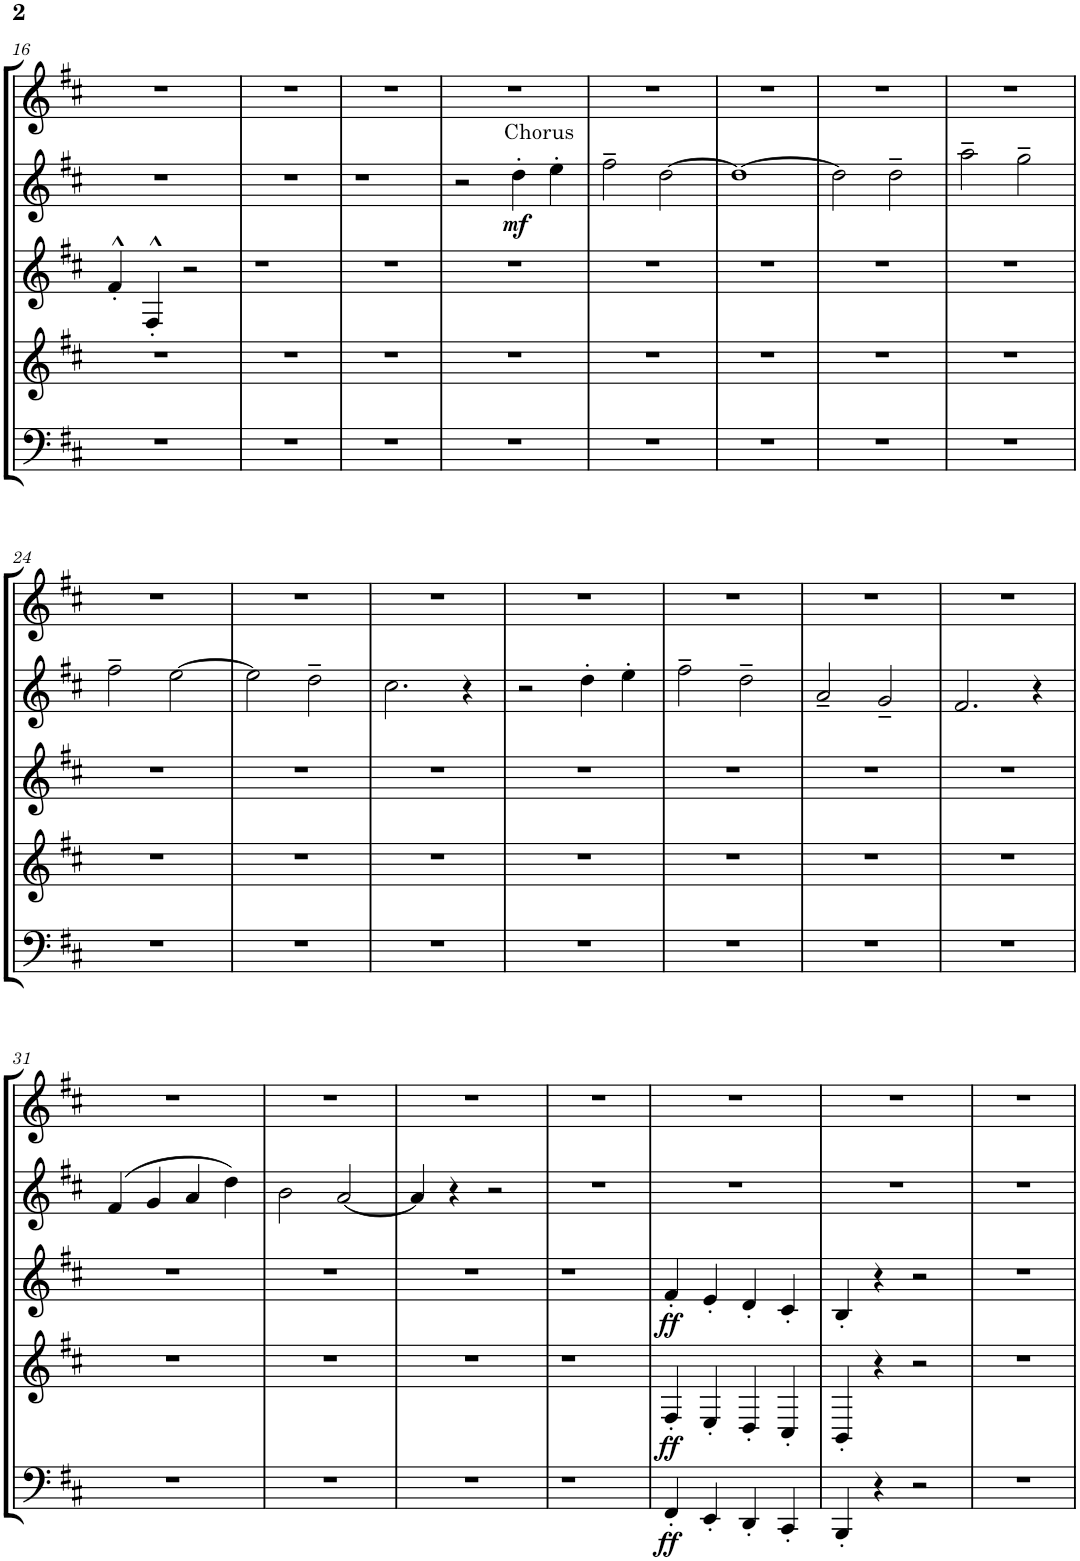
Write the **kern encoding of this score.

**kern	**dynam	**kern	**dynam	**kern	**dynam	**kern	**dynam	**kern
*part5	*part5	*part4	*part4	*part3	*part3	*part2	*part2	*part1
*staff5	*staff5	*staff4	*staff4	*staff3	*staff3	*staff2	*staff2	*staff1
*I"Bassoon	*	*I"Horn in F	*	*I"Bb Clarinet	*	*I"Oboe	*	*I"Flute
*I'Bsn	*	*I'Hn	*	*I'Cl	*	*I'Ob	*	*I'Fl
!!LO:PB:g=z
*clefF4	*	*clefG2	*	*clefG2	*	*clefG2	*	*clefG2
*	*	*ITrd4c7	*	*ITrd1c2	*	*	*	*
*k[f#c#]	*	*k[f#c#]	*	*k[f#c#]	*	*k[f#c#]	*	*k[f#c#]
*M4/4	*	*M4/4	*	*M4/4	*	*M4/4	*	*M4/4
=16	=16	=16	=16	=16	=16	=16	=16	=16
1r	.	1r	.	4f#'^^/	.	1r	.	1r
.	.	.	.	4F#'^^/	.	.	.	.
.	.	.	.	2r	.	.	.	.
=17	=17	=17	=17	=17	=17	=17	=17	=17
1r	.	1r	.	1r	.	1r	.	1r
=18	=18	=18	=18	=18	=18	=18	=18	=18
1r	.	1r	.	1r	.	1r	.	1r
=19	=19	=19	=19	=19	=19	=19	=19	=19
1r	.	1r	.	1r	.	2r	.	1r
!	!	!	!	!	!	!LO:TX:a:t=Chorus	!	!
!	!	!	!	!	!	!	!LO:DY:b	!
.	.	.	.	.	.	4dd'\	mf	.
.	.	.	.	.	.	4ee'\	.	.
=20	=20	=20	=20	=20	=20	=20	=20	=20
1r	.	1r	.	1r	.	2ff#~\	.	1r
.	.	.	.	.	.	[2dd\	.	.
=21	=21	=21	=21	=21	=21	=21	=21	=21
1r	.	1r	.	1r	.	1dd_	.	1r
=22	=22	=22	=22	=22	=22	=22	=22	=22
1r	.	1r	.	1r	.	2dd\]	.	1r
.	.	.	.	.	.	2dd~\	.	.
=23	=23	=23	=23	=23	=23	=23	=23	=23
1r	.	1r	.	1r	.	2aa~\	.	1r
.	.	.	.	.	.	2gg~\	.	.
!!LO:LB:g=z
=24	=24	=24	=24	=24	=24	=24	=24	=24
1r	.	1r	.	1r	.	2ff#~\	.	1r
.	.	.	.	.	.	[2ee\	.	.
=25	=25	=25	=25	=25	=25	=25	=25	=25
1r	.	1r	.	1r	.	2ee\]	.	1r
.	.	.	.	.	.	2dd~\	.	.
=26	=26	=26	=26	=26	=26	=26	=26	=26
1r	.	1r	.	1r	.	2.cc#\	.	1r
.	.	.	.	.	.	4r	.	.
=27	=27	=27	=27	=27	=27	=27	=27	=27
1r	.	1r	.	1r	.	2r	.	1r
.	.	.	.	.	.	4dd'\	.	.
.	.	.	.	.	.	4ee'\	.	.
=28	=28	=28	=28	=28	=28	=28	=28	=28
1r	.	1r	.	1r	.	2ff#~\	.	1r
.	.	.	.	.	.	2dd~\	.	.
=29	=29	=29	=29	=29	=29	=29	=29	=29
1r	.	1r	.	1r	.	2a~/	.	1r
.	.	.	.	.	.	2g~/	.	.
=30	=30	=30	=30	=30	=30	=30	=30	=30
1r	.	1r	.	1r	.	2.f#/	.	1r
.	.	.	.	.	.	4r	.	.
!!LO:LB:g=z
=31	=31	=31	=31	=31	=31	=31	=31	=31
1r	.	1r	.	1r	.	(4f#/	.	1r
.	.	.	.	.	.	4g/	.	.
.	.	.	.	.	.	4a/	.	.
.	.	.	.	.	.	4dd\)	.	.
=32	=32	=32	=32	=32	=32	=32	=32	=32
1r	.	1r	.	1r	.	2b\	.	1r
.	.	.	.	.	.	[2a/	.	.
=33	=33	=33	=33	=33	=33	=33	=33	=33
1r	.	1r	.	1r	.	4a/]	.	1r
.	.	.	.	.	.	4r	.	.
.	.	.	.	.	.	2r	.	.
=34	=34	=34	=34	=34	=34	=34	=34	=34
1r	.	1r	.	1r	.	1r	.	1r
=35	=35	=35	=35	=35	=35	=35	=35	=35
!	!LO:DY:b	!	!LO:DY:b	!	!LO:DY:b	!	!	!
4FF#'/	ff	4F#'/	ff	4f#'/	ff	1r	.	1r
4EE'/	.	4E'/	.	4e'/	.	.	.	.
4DD'/	.	4D'/	.	4d'/	.	.	.	.
4CC#'/	.	4C#'/	.	4c#'/	.	.	.	.
=36	=36	=36	=36	=36	=36	=36	=36	=36
4BBB'/	.	4BB'/	.	4B'/	.	1r	.	1r
4r	.	4r	.	4r	.	.	.	.
2r	.	2r	.	2r	.	.	.	.
=37	=37	=37	=37	=37	=37	=37	=37	=37
1r	.	1r	.	1r	.	1r	.	1r
=	=	=	=	=	=	=	=	=
*-	*-	*-	*-	*-	*-	*-	*-	*-
